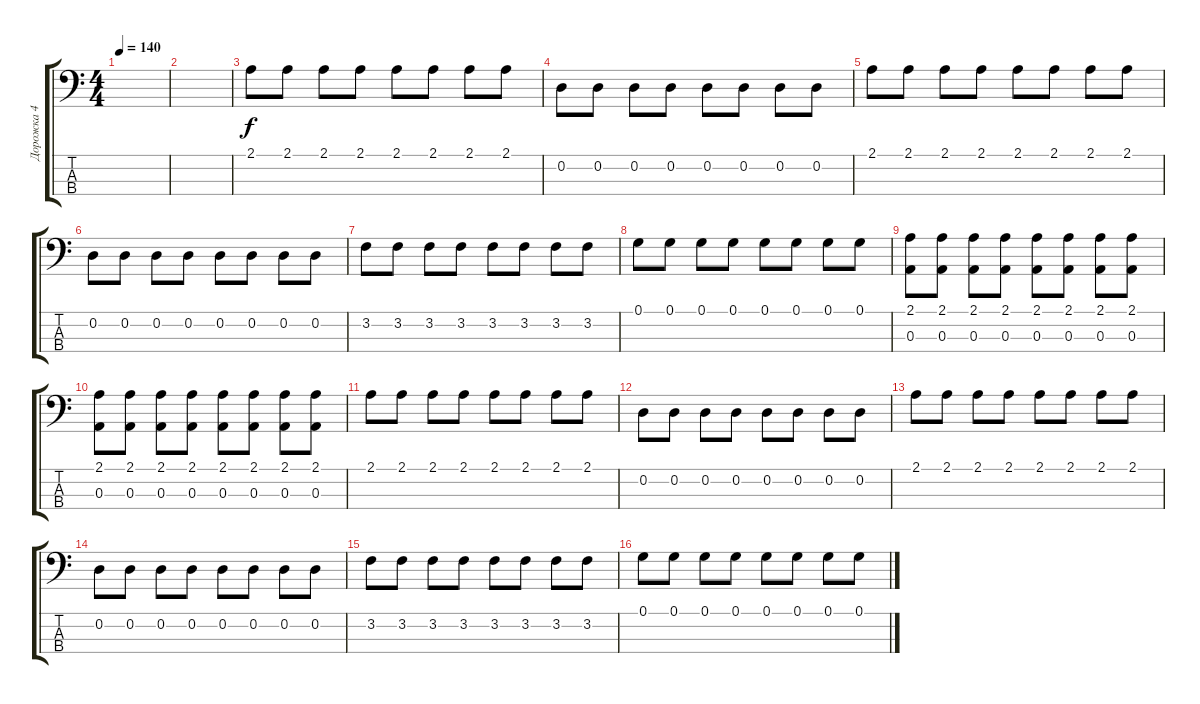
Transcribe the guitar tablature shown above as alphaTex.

\track ("Дорожка 4" "Дорожка 4") {instrument electricbassfinger}
\staff {score tabs}
\tuning (G2 D2 A1 E1) {hide}
\ts (4 4)
\tempo 140
\clef f4
\ks c
|
|
2.1.8 2.1.8 2.1.8 2.1.8 2.1.8 2.1.8 2.1.8 2.1.8 |
0.2.8 0.2.8 0.2.8 0.2.8 0.2.8 0.2.8 0.2.8 0.2.8 |
2.1.8 2.1.8 2.1.8 2.1.8 2.1.8 2.1.8 2.1.8 2.1.8 |
0.2.8 0.2.8 0.2.8 0.2.8 0.2.8 0.2.8 0.2.8 0.2.8 |
3.2.8 3.2.8 3.2.8 3.2.8 3.2.8 3.2.8 3.2.8 3.2.8 |
0.1.8 0.1.8 0.1.8 0.1.8 0.1.8 0.1.8 0.1.8 0.1.8 |
(2.1 0.3).8 (2.1 0.3).8 (2.1 0.3).8 (2.1 0.3).8 (2.1 0.3).8 (2.1 0.3).8 (2.1 0.3).8 (2.1 0.3).8 |
(2.1 0.3).8 (2.1 0.3).8 (2.1 0.3).8 (2.1 0.3).8 (2.1 0.3).8 (2.1 0.3).8 (2.1 0.3).8 (2.1 0.3).8 |
2.1.8 2.1.8 2.1.8 2.1.8 2.1.8 2.1.8 2.1.8 2.1.8 |
0.2.8 0.2.8 0.2.8 0.2.8 0.2.8 0.2.8 0.2.8 0.2.8 |
2.1.8 2.1.8 2.1.8 2.1.8 2.1.8 2.1.8 2.1.8 2.1.8 |
0.2.8 0.2.8 0.2.8 0.2.8 0.2.8 0.2.8 0.2.8 0.2.8 |
3.2.8 3.2.8 3.2.8 3.2.8 3.2.8 3.2.8 3.2.8 3.2.8 |
0.1.8 0.1.8 0.1.8 0.1.8 0.1.8 0.1.8 0.1.8 0.1.8
